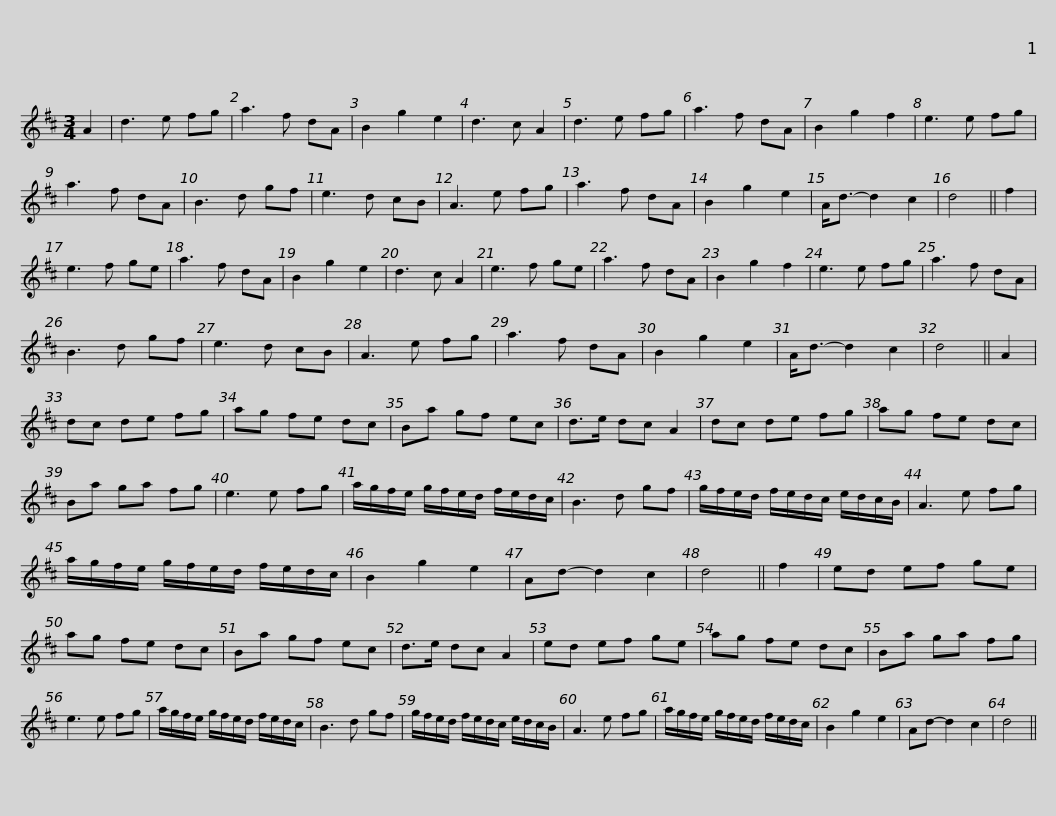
X:1
L:1/8
M:3/4
I:linebreak $
K:D
V:1 treble
V:1
 A2 | d3 e fg | a3 f dA | B2 g2 e2 | d3 c A2 | %5
 d3 e fg | a3 f dA | B2 g2 f2 | e3 e fg | a3 f dA |$ %10
 B3 d gf | e3 d cB | A3 e fg | a3 f dA | B2 g2 e2 | %15
 A<d- d2 c2 | d4 || f2 | e3 f ge | a3 f dA | %20
 B2 g2 e2 |$ d3 c A2 | e3 f ge | a3 f dA | B2 g2 f2 | %25
 e3 e fg | a3 f dA | B3 d gf | e3 d cB | A3 e fg | %30
 a3 f dA |$ B2 g2 e2 | A<d- d2 c2 | d4 || A2 | %35
 dc de fg | ag fe dc | Ba gf ec | d>e dc A2 | dc de fg |$ %40
 ag fe dc | Ba ga fg | e3 e fg | a/g/f/e/ g/f/e/d/ f/e/d/c/ | B3 d gf | %45
 g/f/e/d/ f/e/d/c/ e/d/c/B/ |$ A3 e fg | a/g/f/e/ g/f/e/d/ f/e/d/c/ | B2 g2 e2 | Ad- d2 c2 | %50
 d4 || f2 | ed ef ge | ag fe dc |$ Ba gf ec | %55
 d>e dc A2 | ed ef ge | ag fe dc | Ba ga fg | e3 e fg |$ %60
 a/g/f/e/ g/f/e/d/ f/e/d/c/ | B3 d gf | g/f/e/d/ f/e/d/c/ e/d/c/B/ | A3 e fg | a/g/f/e/ g/f/e/d/ f/e/d/c/ |$ %65
 B2 g2 e2 | Ad- d2 c2 | d4 || %68
